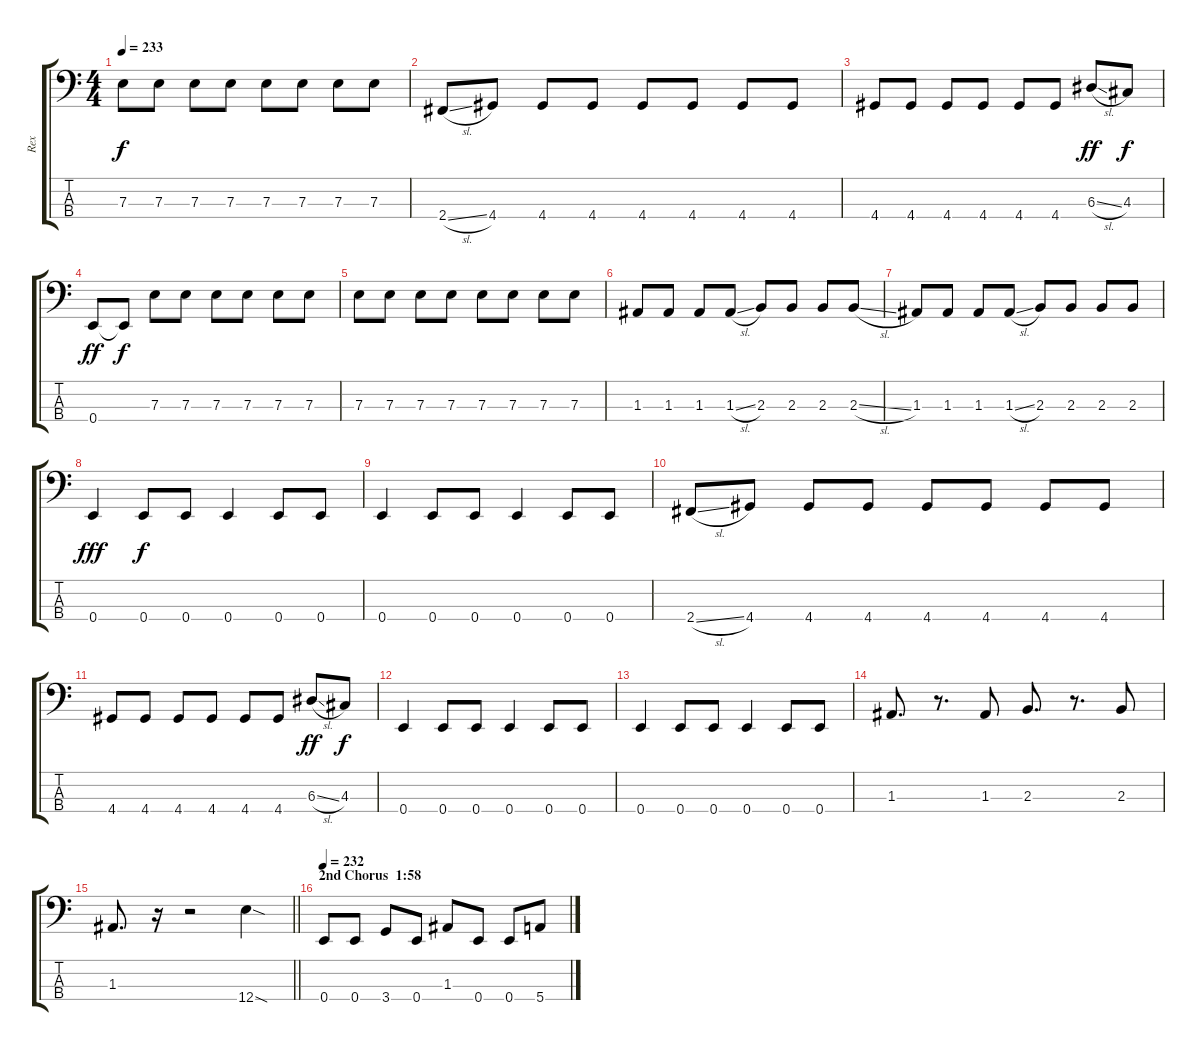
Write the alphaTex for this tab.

\track ("Rex" "Rex") {instrument electricbassfinger}
\staff {score tabs}
\tuning (G2 D2 A1 E1) {hide}
\ts (4 4)
\tempo 233
\clef f4
\ks c
7.3.8{dy f} 7.3.8 7.3.8 7.3.8 7.3.8 7.3.8 7.3.8 7.3.8 |
2.4{sl}.8 4.4.8 4.4.8 4.4.8 4.4.8 4.4.8 4.4.8 4.4.8 |
4.4.8 4.4.8 4.4.8 4.4.8 4.4.8 4.4.8 6.3{sl}.8{dy ff} 4.3.8{dy f} |
0.4.8{dy ff} 0.4{t}.8{dy f} 7.3.8 7.3.8 7.3.8 7.3.8 7.3.8 7.3.8 |
7.3.8 7.3.8 7.3.8 7.3.8 7.3.8 7.3.8 7.3.8 7.3.8 |
1.3.8 1.3.8 1.3.8 1.3{sl}.8 2.3.8 2.3.8 2.3.8 2.3{sl}.8 |
1.3.8 1.3.8 1.3.8 1.3{sl}.8 2.3.8 2.3.8 2.3.8 2.3.8 |
0.4.4{dy fff} 0.4.8{dy f} 0.4.8 0.4.4 0.4.8 0.4.8 |
0.4.4 0.4.8 0.4.8 0.4.4 0.4.8 0.4.8 |
2.4{sl}.8 4.4.8 4.4.8 4.4.8 4.4.8 4.4.8 4.4.8 4.4.8 |
4.4.8 4.4.8 4.4.8 4.4.8 4.4.8 4.4.8 6.3{sl}.8{dy ff} 4.3.8{dy f} |
0.4.4 0.4.8 0.4.8 0.4.4 0.4.8 0.4.8 |
0.4.4 0.4.8 0.4.8 0.4.4 0.4.8 0.4.8 |
1.3.8{d} r.8{d} 1.3.8 2.3.8{d} r.8{d} 2.3.8 |
\barLineRight lightlight
1.3.8{d} r.16 r.2 12.4{sod}.4 |
\section ("" "2nd Chorus  1:58")
\tempo 232
0.4.8 0.4.8 3.4.8 0.4.8 1.3.8 0.4.8 0.4.8 5.4.8
